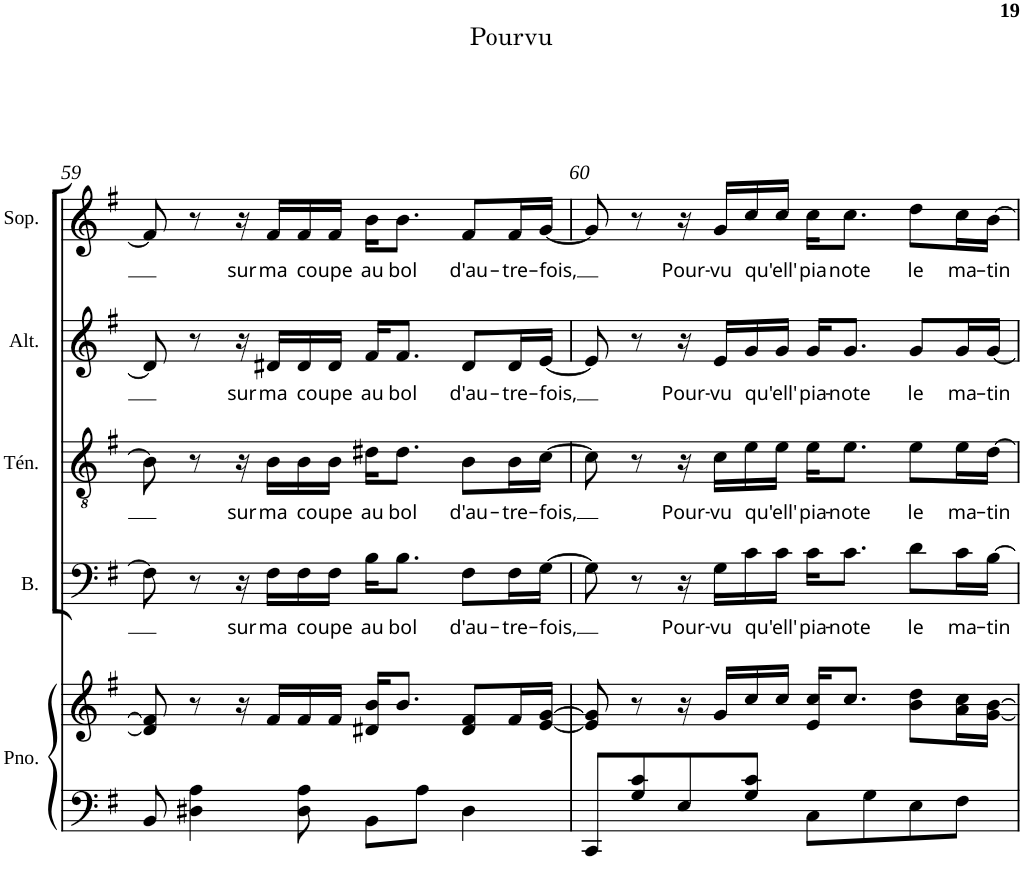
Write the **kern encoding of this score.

**kern	**kern	**kern	**text	**kern	**text	**kern	**text	**kern	**text
*part5	*part5	*part4	*part4	*part3	*part3	*part2	*part2	*part1	*part1
*staff6	*staff5	*staff4	*staff4	*staff3	*staff3	*staff2	*staff2	*staff1	*staff1
*I"Piano	*	*I"Basse	*	*I"Ténor	*	*I"Alto	*	*I"Soprano	*
*I'Pno.	*	*I'B.	*	*I'Tén.	*	*I'Alt.	*	*I'Sop.	*
!!LO:PB:g=z
*clefF4	*clefG2	*clefF4	*	*clefGv2	*	*clefG2	*	*clefG2	*
*k[f#]	*k[f#]	*k[f#]	*	*k[f#]	*	*k[f#]	*	*k[f#]	*
*e:	*e:	*e:	*	*e:	*	*e:	*	*e:	*
*M4/4	*M4/4	*M4/4	*	*M4/4	*	*M4/4	*	*M4/4	*
=59	=59	=59	=59	=59	=59	=59	=59	=59	=59
8BB/	8d#/] 8f#/]	8F#\]	.	8B\]	.	8d#/]	.	8f#/]	.
4D#X\ 4A\	8r	8r	.	8r	.	8r	.	8r	.
!	!	!	!LO:LY:b	!	!LO:LY:b	!	!LO:LY:b	!	!LO:LY:b
.	16r	16r	sur	16r	sur	16r	sur	16r	sur
!	!	!	!LO:LY:b	!	!LO:LY:b	!	!LO:LY:b	!	!LO:LY:b
.	16f#/LL	16F#\LL	ma	16B\LL	ma	16d#X/LL	ma	16f#/LL	ma
!	!	!	!LO:LY:b	!	!LO:LY:b	!	!LO:LY:b	!	!LO:LY:b
8D#\ 8A\	16f#/	16F#\	coupe	16B\	coupe	16d#/	coupe	16f#/	coupe
.	16f#/JJ	16F#\JJ	.	16B\JJ	.	16d#/JJ	.	16f#/JJ	.
!	!	!	!LO:LY:b	!	!LO:LY:b	!	!LO:LY:b	!	!LO:LY:b
8BB\L	16d#X/ 16b/KL	16B\KL	au	16d#X\KL	au	16f#/KL	au	16b\KL	au
!	!	!	!LO:LY:b	!	!LO:LY:b	!	!LO:LY:b	!	!LO:LY:b
.	8.b/J	8.B\J	bol	8.d#\J	bol	8.f#/J	bol	8.b\J	bol
8A\J	.	.	.	.	.	.	.	.	.
!	!	!	!LO:LY:b	!	!LO:LY:b	!	!LO:LY:b	!	!LO:LY:b
4D#\	8d#/ 8f#/L	8F#\L	d'au-	8B\L	d'au-	8d#/L	d'au-	8f#/L	d'au-
!	!	!	!LO:LY:b	!	!LO:LY:b	!	!LO:LY:b	!	!LO:LY:b
.	16f#/L	16F#\L	-tre-	16B\L	-tre-	16d#/L	-tre-	16f#/L	-tre-
!	!	!	!LO:LY:b	!	!LO:LY:b	!	!LO:LY:b	!	!LO:LY:b
.	[16e/ [16g/JJ	[16G\JJ	-fois,	[16c\JJ	-fois,	[16e/JJ	-fois,	[16g/JJ	-fois,
=60	=60	=60	=60	=60	=60	=60	=60	=60	=60
8CC/L	8e/] 8g/]	8G\]	.	8c\]	.	8e/]	.	8g/]	.
8G/ 8c/	8r	8r	.	8r	.	8r	.	8r	.
!	!	!	!LO:LY:b	!	!LO:LY:b	!	!LO:LY:b	!	!LO:LY:b
8E/	16r	16r	Pour-	16r	Pour-	16r	Pour-	16r	Pour-
!	!	!	!LO:LY:b	!	!LO:LY:b	!	!LO:LY:b	!	!LO:LY:b
.	16g/LL	16G\LL	-vu	16c\LL	-vu	16e/LL	-vu	16g/LL	-vu
!	!	!	!LO:LY:b	!	!LO:LY:b	!	!LO:LY:b	!	!LO:LY:b
8G/ 8c/J	16cc/	16c\	qu'ell'	16e\	qu'ell'	16g/	qu'ell'	16cc/	qu'ell'
.	16cc/JJ	16c\JJ	.	16e\JJ	.	16g/JJ	.	16cc/JJ	.
!	!	!	!LO:LY:b	!	!LO:LY:b	!	!LO:LY:b	!	!LO:LY:b
8C\L	16e/ 16cc/KL	16c\KL	pia-	16e\KL	pia-	16g/KL	pia-	16cc\KL	pia
!	!	!	!LO:LY:b	!	!LO:LY:b	!	!LO:LY:b	!	!LO:LY:b
.	8.cc/J	8.c\J	-note	8.e\J	-note	8.g/J	-note	8.cc\J	note
8G\	.	.	.	.	.	.	.	.	.
!	!	!	!LO:LY:b	!	!LO:LY:b	!	!LO:LY:b	!	!LO:LY:b
8E\	8b\ 8dd\L	8d\L	le	8e\L	le	8g/L	le	8dd\L	le
!	!	!	!LO:LY:b	!	!LO:LY:b	!	!LO:LY:b	!	!LO:LY:b
8F#\J	16a\ 16cc\L	16c\L	ma-	16e\L	ma-	16g/L	ma-	16cc\L	ma-
!	!	!	!LO:LY:b	!	!LO:LY:b	!	!LO:LY:b	!	!LO:LY:b
.	[16g\ [16b\JJ	[16B\JJ	-tin	[16d\JJ	-tin	[16g/JJ	-tin	[16b\JJ	-tin
=	=	=	=	=	=	=	=	=	=
*-	*-	*-	*-	*-	*-	*-	*-	*-	*-
